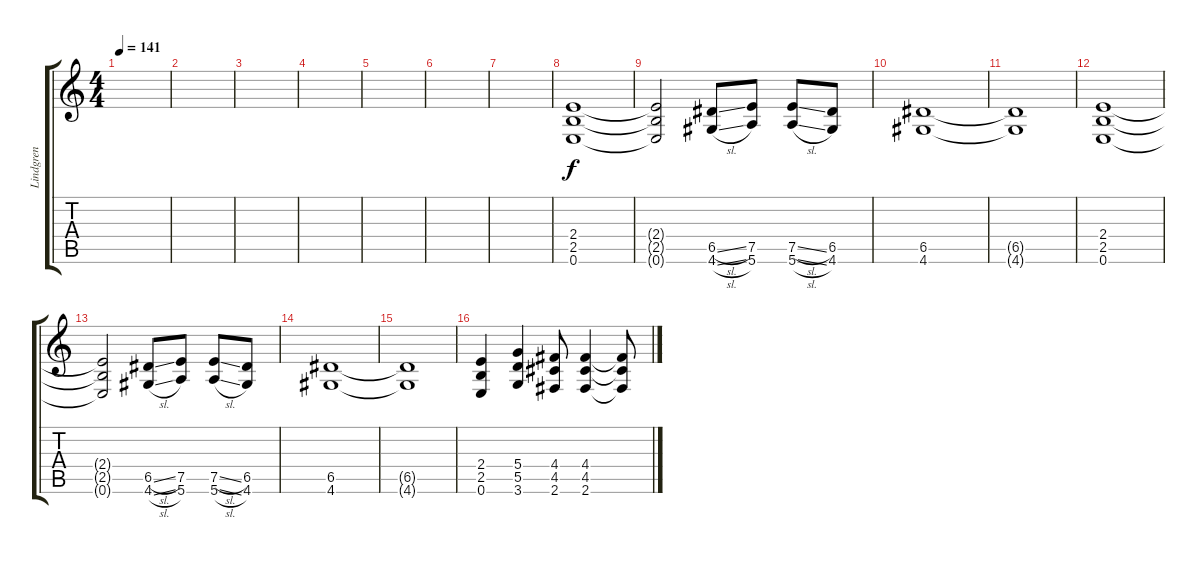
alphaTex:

\track ("Lindgren" "Lindgren") {instrument distortionguitar}
\staff {score tabs}
\tuning (E4 B3 G3 D3 A2 E2) {hide}
\ts (4 4)
\tempo 141
\clef g2
\ks c
|
|
|
|
|
|
|
(2.4 2.5 0.6).1 |
(2.4{t} 2.5{t} 0.6{t}).2 (6.5{sl} 4.6{sl}).8 (7.5 5.6).8 (7.5{sl} 5.6{sl}).8 (6.5 4.6).8 |
(6.5 4.6).1 |
(6.5{t} 4.6{t}).1 |
(2.4 2.5 0.6).1 |
(2.4{t} 2.5{t} 0.6{t}).2 (6.5{sl} 4.6{sl}).8 (7.5 5.6).8 (7.5{sl} 5.6{sl}).8 (6.5 4.6).8 |
(6.5 4.6).1 |
(6.5{t} 4.6{t}).1 |
(2.4 2.5 0.6).4 (5.4 5.5 3.6).4 (4.4 4.5 2.6).8 (4.4 4.5 2.6).4 (4.4{t} 4.5{t} 2.6{t}).8
